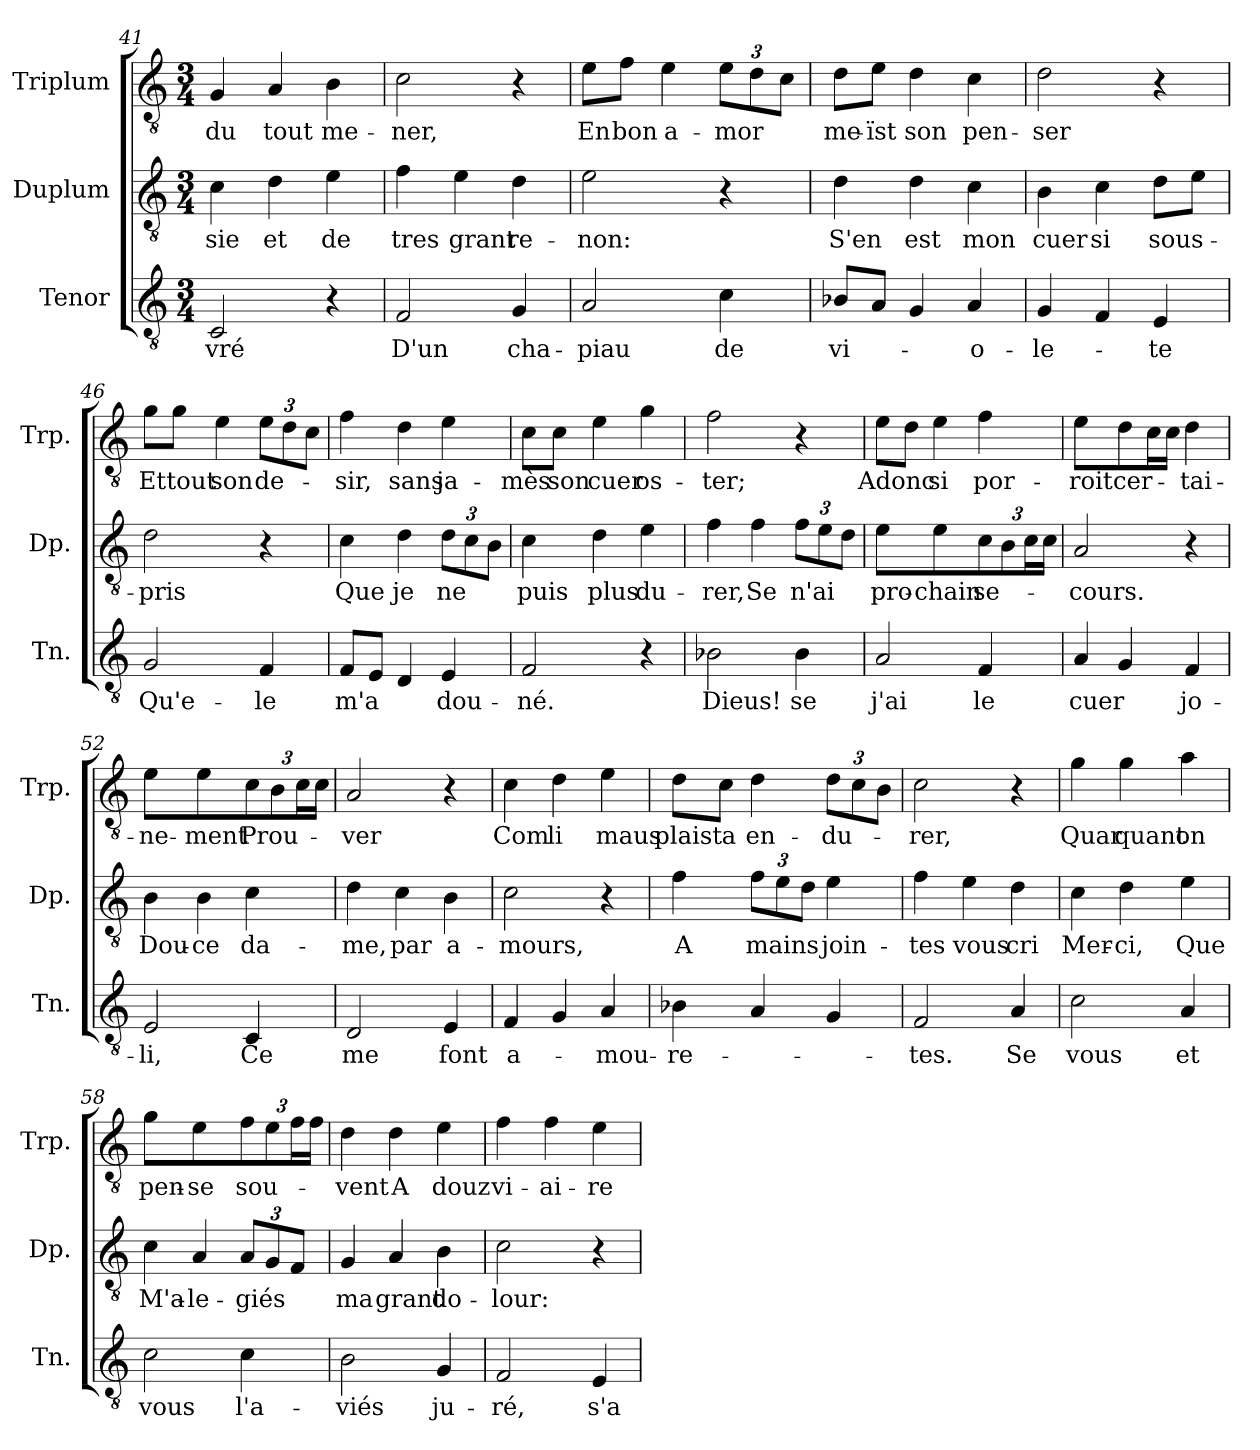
**kern	**text	**kern	**text	**kern	**text
*part3	*part3	*part2	*part2	*part1	*part1
*staff3	*staff3	*staff2	*staff2	*staff1	*staff1
*I"Tenor	*	*I"Duplum	*	*I"Triplum	*
*I'Tn.	*	*I'Dp.	*	*I'Trp.	*
*clefGv2	*	*clefGv2	*	*clefGv2	*
*k[]	*	*k[]	*	*k[]	*
*M3/4	*	*M3/4	*	*M3/4	*
=41	=41	=41	=41	=41	=41
!	!LO:LY:b	!	!LO:LY:b	!	!LO:LY:b
2C/	-vré	4c\	-sie	4G/	du
!	!	!	!LO:LY:b	!	!LO:LY:b
.	.	4d\	et	4A/	tout
!	!	!	!LO:LY:b	!	!LO:LY:b
4r	.	4e\	de	4B\	me-
=42	=42	=42	=42	=42	=42
!	!LO:LY:b	!	!LO:LY:b	!	!LO:LY:b
2F/	D'un	4f\	tres	2c\	-ner,
!	!	!	!LO:LY:b	!	!
.	.	4e\	grant	.	.
!	!LO:LY:b	!	!LO:LY:b	!	!
4G/	cha-	4d\	re-	4r	.
=43	=43	=43	=43	=43	=43
!	!LO:LY:b	!	!LO:LY:b	!	!LO:LY:b
2A/	-piau	2e\	-non:	8e\L	En
!	!	!	!	!	!LO:LY:b
.	.	.	.	8f\J	bon
!	!	!	!	!	!LO:LY:b
.	.	.	.	4e\	a-
!	!LO:LY:b	!	!	!	!
*	*	*	*	*Xbrackettup	*
!	!	!	!	!	!LO:LY:b
4c\	de	4r	.	12e\L	-mor
.	.	.	.	12d\	.
.	.	.	.	12c\J	.
=44	=44	=44	=44	=44	=44
!	!LO:LY:b	!	!LO:LY:b	!	!LO:LY:b
8B-X/L	vi-	4d\	S'en	8d\L	me-
!	!	!	!	!	!LO:LY:b
8A/J	.	.	.	8e\J	-ïst
!	!	!	!LO:LY:b	!	!LO:LY:b
4G/	.	4d\	est	4d\	son
!	!LO:LY:b	!	!LO:LY:b	!	!LO:LY:b
4A/	-o-	4c\	mon	4c\	pen-
=45	=45	=45	=45	=45	=45
!	!LO:LY:b	!	!LO:LY:b	!	!LO:LY:b
4G/	-le-	4B\	cuer	2d\	-ser
!	!	!	!LO:LY:b	!	!
4F/	.	4c\	si	.	.
!	!LO:LY:b	!	!LO:LY:b	!	!
4E/	-te	8d\L	sous-	4r	.
.	.	8e\J	.	.	.
!!LO:LB:g=z
=46	=46	=46	=46	=46	=46
!	!LO:LY:b	!	!LO:LY:b	!	!LO:LY:b
2G/	Qu'e-	2d\	-pris	8g\L	Et
!	!	!	!	!	!LO:LY:b
.	.	.	.	8g\J	tout
!	!	!	!	!	!LO:LY:b
.	.	.	.	4e\	son
!	!LO:LY:b	!	!	!	!LO:LY:b
4F/	-le	4r	.	12e\L	de-
.	.	.	.	12d\	.
.	.	.	.	12c\J	.
=47	=47	=47	=47	=47	=47
!	!LO:LY:b	!	!LO:LY:b	!	!LO:LY:b
8F/L	m'a	4c\	Que	4f\	-sir,
8E/J	.	.	.	.	.
!	!	!	!LO:LY:b	!	!LO:LY:b
4D/	.	4d\	je	4d\	sans
!	!LO:LY:b	!	!	!	!
*	*	*Xbrackettup	*	*	*
!	!	!	!LO:LY:b	!	!LO:LY:b
4E/	dou-	12d\L	ne	4e\	ja-
.	.	12c\	.	.	.
.	.	12B\J	.	.	.
=48	=48	=48	=48	=48	=48
!	!LO:LY:b	!	!LO:LY:b	!	!LO:LY:b
2F/	-né.	4c\	puis	8c\L	-mès
!	!	!	!	!	!LO:LY:b
.	.	.	.	8c\J	son
!	!	!	!LO:LY:b	!	!LO:LY:b
.	.	4d\	plus	4e\	cuer
!	!	!	!LO:LY:b	!	!LO:LY:b
4r	.	4e\	du-	4g\	os-
=49	=49	=49	=49	=49	=49
!	!LO:LY:b	!	!LO:LY:b	!	!LO:LY:b
2B-X\	Dieus!	4f\	-rer,	2f\	-ter;
!	!	!	!LO:LY:b	!	!
.	.	4f\	Se	.	.
!	!LO:LY:b	!	!LO:LY:b	!	!
4B-\	se	12f\L	n'ai	4r	.
.	.	12e\	.	.	.
.	.	12d\J	.	.	.
=50	=50	=50	=50	=50	=50
!	!LO:LY:b	!	!LO:LY:b	!	!LO:LY:b
2A/	j'ai	4e\	pro-	8e\L	Adonc
.	.	.	.	8d\J	.
!	!	!	!LO:LY:b	!	!LO:LY:b
.	.	4e\	-chain	4e\	si
!	!LO:LY:b	!	!LO:LY:b	!	!LO:LY:b
4F/	le	12c\L	se-	4f\	por-
.	.	12B\	.	.	.
*	*	*tremolo	*	*	*
.	.	24c\	.	.	.
.	.	24c\JJ	.	.	.
*	*	*Xtremolo	*	*	*
=51	=51	=51	=51	=51	=51
!	!LO:LY:b	!	!LO:LY:b	!	!LO:LY:b
4A/	cuer	2A/	-cours.	4e\	-roit
!	!	!	!	!	!LO:LY:b
4G/	.	.	.	8d\L	cer-
*	*	*	*	*tremolo	*
.	.	.	.	16c\	.
.	.	.	.	16c\JJ	.
*	*	*	*	*Xtremolo	*
!	!LO:LY:b	!	!	!	!LO:LY:b
4F/	jo-	4r	.	4d\	-tai-
!!LO:LB:g=z
=52	=52	=52	=52	=52	=52
!	!LO:LY:b	!	!LO:LY:b	!	!LO:LY:b
2E/	-li,	4B\	Dou-	4e\	-ne-
!	!	!	!LO:LY:b	!	!LO:LY:b
.	.	4B\	-ce	4e\	-ment
!	!LO:LY:b	!	!LO:LY:b	!	!LO:LY:b
4C/	Ce	4c\	da-	12c\L	Prou-
.	.	.	.	12B\	.
*	*	*	*	*tremolo	*
.	.	.	.	24c\	.
.	.	.	.	24c\JJ	.
*	*	*	*	*Xtremolo	*
=53	=53	=53	=53	=53	=53
!	!LO:LY:b	!	!LO:LY:b	!	!LO:LY:b
2D/	me	4d\	-me,	2A/	-ver
!	!	!	!LO:LY:b	!	!
.	.	4c\	par	.	.
!	!LO:LY:b	!	!LO:LY:b	!	!
4E/	font	4B\	a-	4r	.
=54	=54	=54	=54	=54	=54
!	!LO:LY:b	!	!LO:LY:b	!	!LO:LY:b
4F/	a-	2c\	-mours,	4c\	Com
!	!	!	!	!	!LO:LY:b
4G/	.	.	.	4d\	li
!	!LO:LY:b	!	!	!	!LO:LY:b
4A/	-mou-	4r	.	4e\	maus
=55	=55	=55	=55	=55	=55
!	!LO:LY:b	!	!LO:LY:b	!	!LO:LY:b
4B-X\	-re-	4f\	A	8d\L	plaist
!	!	!	!	!	!LO:LY:b
.	.	.	.	8c\J	a
!	!	!	!LO:LY:b	!	!LO:LY:b
4A/	.	12f\L	mains	4d\	en-
.	.	12e\	.	.	.
.	.	12d\J	.	.	.
!	!	!	!LO:LY:b	!	!LO:LY:b
4G/	.	4e\	join-	12d\L	-du-
.	.	.	.	12c\	.
.	.	.	.	12B\J	.
=56	=56	=56	=56	=56	=56
!	!LO:LY:b	!	!LO:LY:b	!	!LO:LY:b
2F/	-tes.	4f\	-tes	2c\	-rer,
!	!	!	!LO:LY:b	!	!
.	.	4e\	vous	.	.
!	!LO:LY:b	!	!LO:LY:b	!	!
4A/	Se	4d\	cri	4r	.
=57	=57	=57	=57	=57	=57
!	!LO:LY:b	!	!LO:LY:b	!	!LO:LY:b
2c\	vous	4c\	Mer-	4g\	Quar
!	!	!	!LO:LY:b	!	!LO:LY:b
.	.	4d\	-ci,	4g\	quant
!	!LO:LY:b	!	!LO:LY:b	!	!LO:LY:b
4A/	et	4e\	Que	4a\	on
!!LO:LB:g=z
=58	=58	=58	=58	=58	=58
!	!LO:LY:b	!	!LO:LY:b	!	!LO:LY:b
2c\	vous	4c\	M'a-	4g\	pen-
!	!	!	!LO:LY:b	!	!LO:LY:b
.	.	4A/	-le-	4e\	-se
!	!LO:LY:b	!	!LO:LY:b	!	!LO:LY:b
4c\	l'a-	12A/L	-giés	12f\L	sou-
.	.	12G/	.	12e\	.
*	*	*	*	*tremolo	*
.	.	12F/J	.	24f\	.
.	.	.	.	24f\JJ	.
*	*	*	*	*Xtremolo	*
=59	=59	=59	=59	=59	=59
!	!LO:LY:b	!	!LO:LY:b	!	!LO:LY:b
2B\	-viés	4G/	ma	4d\	-vent
!	!	!	!LO:LY:b	!	!LO:LY:b
.	.	4A/	grant	4d\	A
!	!LO:LY:b	!	!LO:LY:b	!	!LO:LY:b
4G/	ju-	4B\	do-	4e\	douz
=60	=60	=60	=60	=60	=60
!	!LO:LY:b	!	!LO:LY:b	!	!LO:LY:b
2F/	-ré,	2c\	-lour:	4f\	vi-
!	!	!	!	!	!LO:LY:b
.	.	.	.	4f\	-ai-
!	!LO:LY:b	!	!	!	!LO:LY:b
4E/	s'a-	4r	.	4e\	-re
=	=	=	=	=	=
*-	*-	*-	*-	*-	*-
